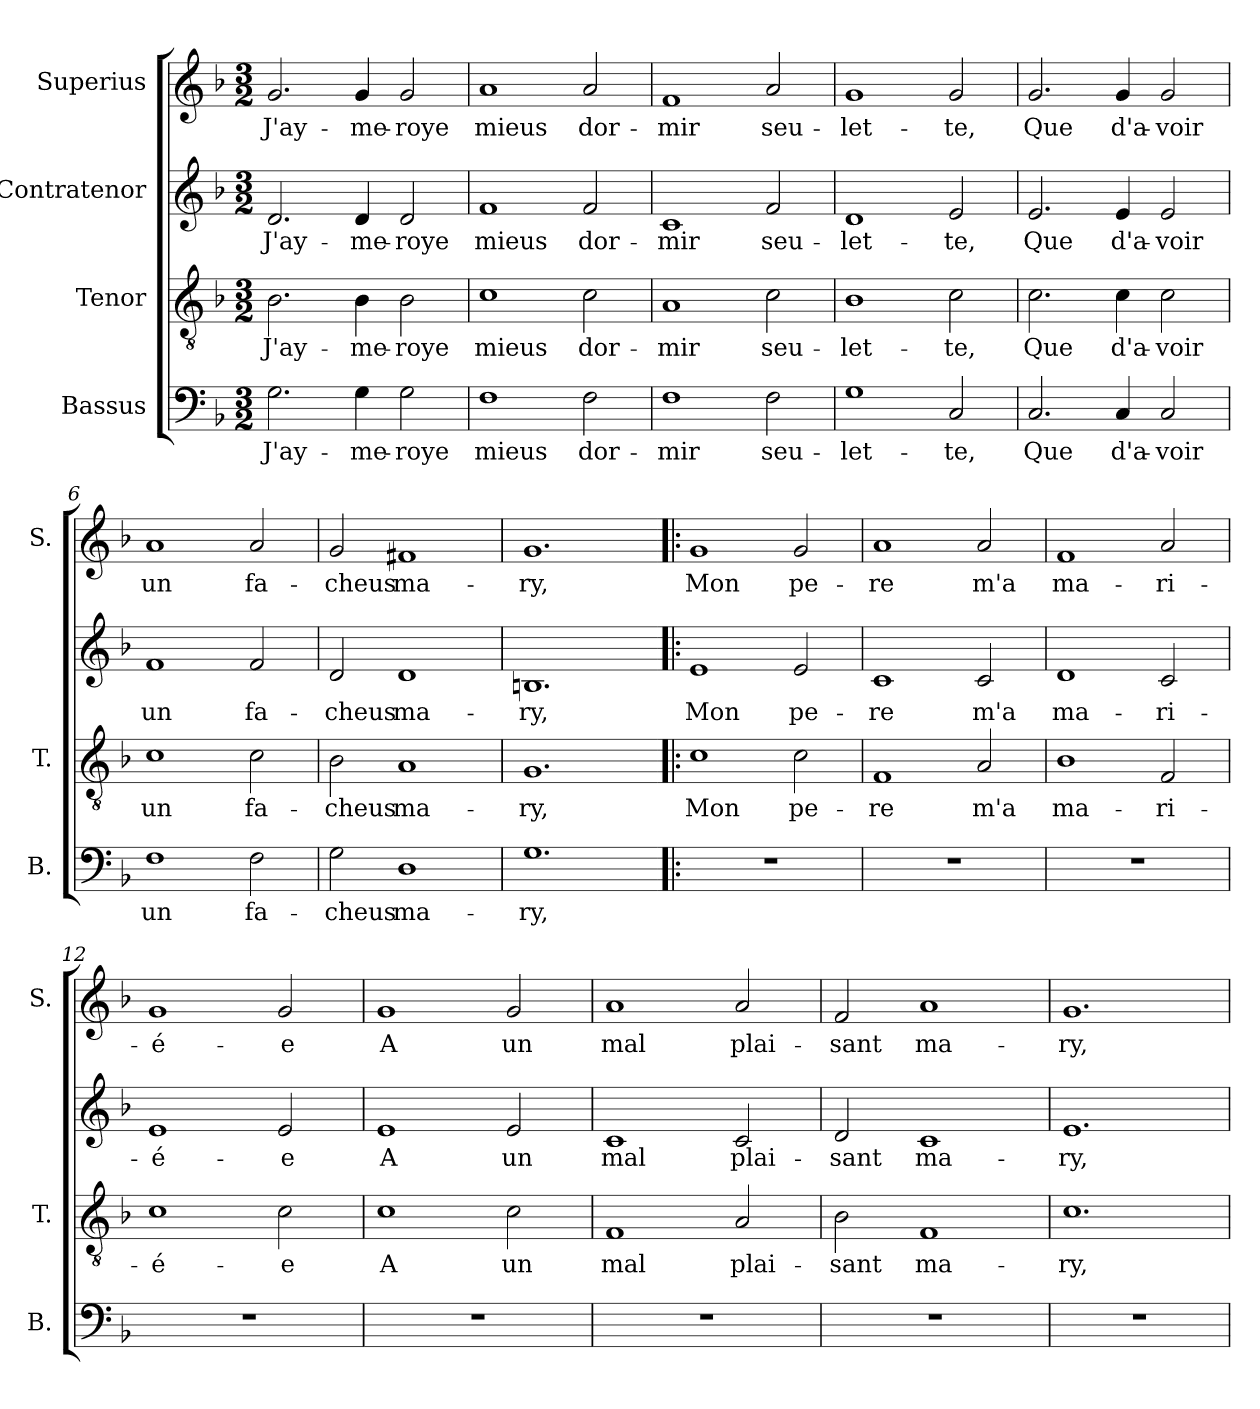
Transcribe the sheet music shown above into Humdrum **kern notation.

**kern	**text	**kern	**text	**kern	**text	**kern	**text
*part4	*part4	*part3	*part3	*part2	*part2	*part1	*part1
*staff4	*staff4	*staff3	*staff3	*staff2	*staff2	*staff1	*staff1
*I"Bassus	*	*I"Tenor	*	*I"Contratenor	*	*I"Superius	*
*I'B.	*	*I'T.	*	*	*	*I'S.	*
*clefF4	*	*clefGv2	*	*clefG2	*	*clefG2	*
*k[b-]	*	*k[b-]	*	*k[b-]	*	*k[b-]	*
*F:	*	*F:	*	*F:	*	*F:	*
*M3/2	*	*M3/2	*	*M3/2	*	*M3/2	*
=1	=1	=1	=1	=1	=1	=1	=1
2.G\	J'ay-	2.B-\	J'ay-	2.d/	J'ay-	2.g/	J'ay-
4G\	-me-	4B-\	-me-	4d/	-me-	4g/	-me-
2G\	-roye	2B-\	-roye	2d/	-roye	2g/	-roye
=2	=2	=2	=2	=2	=2	=2	=2
1F\	mieus	1c\	mieus	1f/	mieus	1a/	mieus
2F\	dor-	2c\	dor-	2f/	dor-	2a/	dor-
=3	=3	=3	=3	=3	=3	=3	=3
1F\	-mir	1A/	-mir	1c/	-mir	1f/	-mir
2F\	seu-	2c\	seu-	2f/	seu-	2a/	seu-
=4	=4	=4	=4	=4	=4	=4	=4
1G\	-let-	1B-\	-let-	1d/	-let-	1g/	-let-
2C/	-te,	2c\	-te,	2e/	-te,	2g/	-te,
=5	=5	=5	=5	=5	=5	=5	=5
2.C/	Que	2.c\	Que	2.e/	Que	2.g/	Que
4C/	d'a-	4c\	d'a-	4e/	d'a-	4g/	d'a-
2C/	-voir	2c\	-voir	2e/	-voir	2g/	-voir
=6	=6	=6	=6	=6	=6	=6	=6
1F\	un	1c\	un	1f/	un	1a/	un
2F\	fa-	2c\	fa-	2f/	fa-	2a/	fa-
=7	=7	=7	=7	=7	=7	=7	=7
2G\	-cheus	2B-\	-cheus	2d/	-cheus	2g/	-cheus
1D\	ma-	1A/	ma-	1d/	ma-	1f#X/	ma-
=8	=8	=8	=8	=8	=8	=8	=8
1.G\	-ry,	1.G/	-ry,	1.Bn/	-ry,	1.g/	-ry,
!!LO:LB:g=z
=9!|:	=9!|:	=9!|:	=9!|:	=9!|:	=9!|:	=9!|:	=9!|:
1.r	.	1c\	Mon	1e/	Mon	1g/	Mon
.	.	2c\	pe-	2e/	pe-	2g/	pe-
=10	=10	=10	=10	=10	=10	=10	=10
1.r	.	1F/	-re	1c/	-re	1a/	-re
.	.	2A/	m'a	2c/	m'a	2a/	m'a
=11	=11	=11	=11	=11	=11	=11	=11
1.r	.	1B-\	ma-	1d/	ma-	1f/	ma-
.	.	2F/	-ri-	2c/	-ri-	2a/	-ri-
=12	=12	=12	=12	=12	=12	=12	=12
1.r	.	1c\	-é-	1e/	-é-	1g/	-é-
.	.	2c\	-e	2e/	-e	2g/	-e
=13	=13	=13	=13	=13	=13	=13	=13
1.r	.	1c\	A	1e/	A	1g/	A
.	.	2c\	un	2e/	un	2g/	un
=14	=14	=14	=14	=14	=14	=14	=14
1.r	.	1F/	mal	1c/	mal	1a/	mal
.	.	2A/	plai-	2c/	plai-	2a/	plai-
=15	=15	=15	=15	=15	=15	=15	=15
1.r	.	2B-\	-sant	2d/	-sant	2f/	-sant
.	.	1F/	ma-	1c/	ma-	1a/	ma-
=16	=16	=16	=16	=16	=16	=16	=16
1.r	.	1.c\	-ry,	1.e/	-ry,	1.g/	-ry,
=	=	=	=	=	=	=	=
*-	*-	*-	*-	*-	*-	*-	*-
